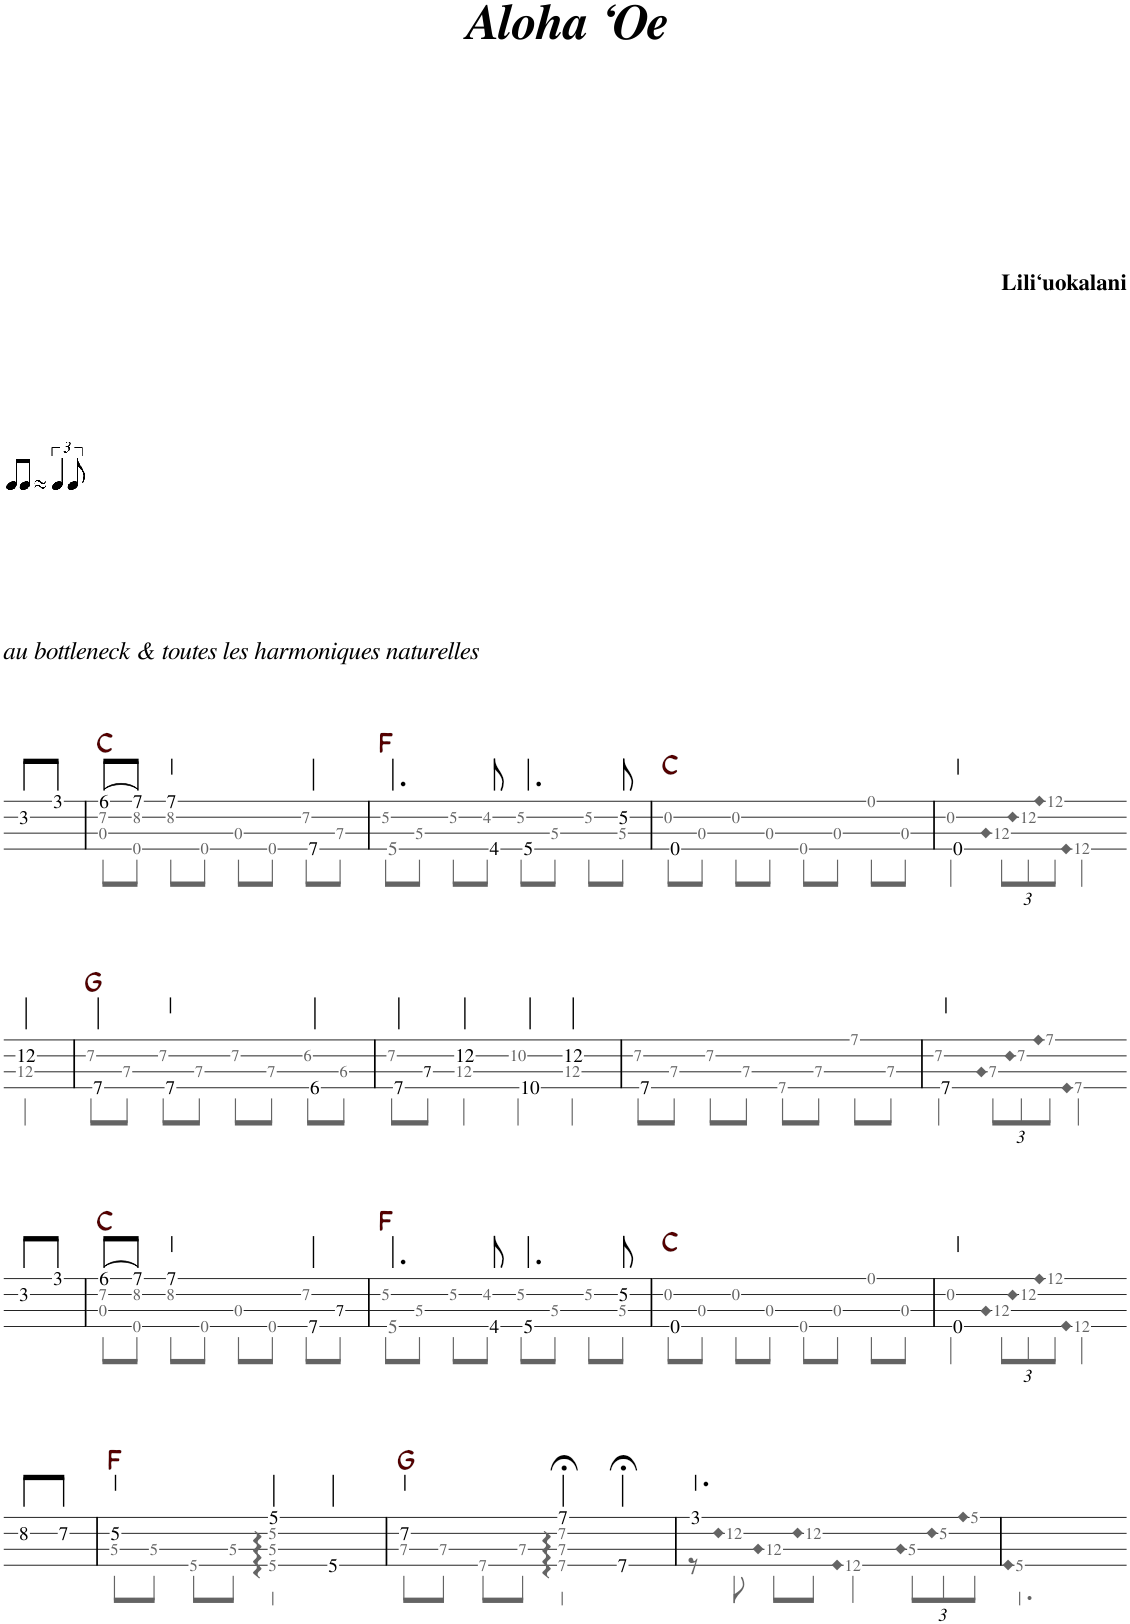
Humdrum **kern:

**kern	**harte
*part1	*part1
*staff1	*
*I"Ukulélé [Tablature]	*
*stria4	*
*	*
*k[]	*
*M4/4	*
=1	=1
8g/L	.
8cc/J	.
=2	=2
*^	*
(8dd#X/L	8c!i\ 8b!i\L	C:maj
8ee/J)	8g!i\ 8cc!i\J	.
2ee/	8cc!i\L	.
.	8g!i\J	.
.	8c!i\L	.
.	8g!i\J	.
4dd/	8b!i\L	.
.	8g!i\J	.
=3	=3	=3
4.cci/	8a!i\L	F:maj
.	8f!i\J	.
.	8a!i\L	.
8b/	8g#X!i\J	.
4.cc/	8a!i\L	.
.	8f!i\J	.
.	8a!i\L	.
8a/	8f!i\J	.
=4	=4	=4
1g	8e!i\L	C:maj
.	8c!i\J	.
.	8e!i\L	.
.	8c!i\J	.
.	8g!i\L	.
.	8c!i\J	.
.	8a!i\L	.
.	8c!i\J	.
=5	=5	=5
2g/	4e!i\	.
*	*Xbrackettup	*
.	12cci\L	.
.	12eei\	.
.	12aai\J	.
4ryy	4ggi\	.
!!LO:LB:g=z	!!
=6-	=6-	=6-
4ee/	4cc!i\	.
=7	=7	=7
4dd/	8b!i\L	G:maj
.	8g!i\J	.
2dd/	8b!i\L	.
.	8g!i\J	.
.	8b!i\L	.
.	8g!i\J	.
4cc#X/	8a#X!i\L	.
.	8f#!i\J	.
=8	=8	=8
4dd/	8b!i\L	.
.	8g!\J	.
4ee/	4cc!i\	.
4ff/	4dd!i\	.
4ee/	4cc!i\	.
=9	=9	=9
1dd	8b!i\L	.
.	8g!i\J	.
.	8b!i\L	.
.	8g!i\J	.
.	8dd!i\L	.
.	8g!i\J	.
.	8ee!i\L	.
.	8g!i\J	.
=10	=10	=10
2dd/	4b!i\	.
.	12gi\L	.
.	12bi\	.
.	12eei\J	.
4ryy	4ddi\	.
*v	*v	*
!!LO:LB:g=z
=11-	=11-
8g/L	.
8cc/J	.
=12	=12
*^	*
(8dd#X/L	8c!i\ 8b!i\L	C:maj
8ee/J)	8g!i\ 8cc!i\J	.
2ee/	8cc!i\L	.
.	8g!i\J	.
.	8c!i\L	.
.	8g!i\J	.
4dd/	8b!i\L	.
.	8g!\J	.
=13	=13	=13
4.cci/	8a!i\L	F:maj
.	8f!i\J	.
.	8a!i\L	.
8b/	8g#X!i\J	.
4.cc/	8a!i\L	.
.	8f!i\J	.
.	8a!i\L	.
8a/	8f!i\J	.
=14	=14	=14
1g	8e!i\L	C:maj
.	8c!i\J	.
.	8e!i\L	.
.	8c!i\J	.
.	8g!i\L	.
.	8c!i\J	.
.	8a!i\L	.
.	8c!i\J	.
=15	=15	=15
2g/	4e!i\	.
.	12cci\L	.
.	12eei\	.
.	12aai\J	.
4ryy	4ggi\	.
*v	*v	*
!!LO:LB:g=z
=16-	=16-
8cc/L	.
8b/J	.
=17	=17
*^	*
2a/	8f!i\L	F:maj
.	8f!i\J	.
.	8cc!i\L	.
.	8f!i\J	.
4dd/	2cc!i\:: 2f!i\:: 2a!i\::	.
4cc/	.	.
=18	=18	=18
2b/	8g!i\L	G:maj
.	8g!i\J	.
.	8dd!i\L	.
.	8g!i\J	.
4ee;</	2dd!i\:: 2g!i\:: 2b!i\::	.
4dd;</	.	.
=19	=19	=19
2.cc/	8r	.
.	8eei\	.
.	8cci\L	.
.	8eei\J	.
.	4ggi\	.
4ryy	12fi\L	.
.	12ai\	.
.	12ddi\J	.
=20	=20	=20
2.ryy	2.cci\	.
*v	*v	*
=-	=-
*-	*-
